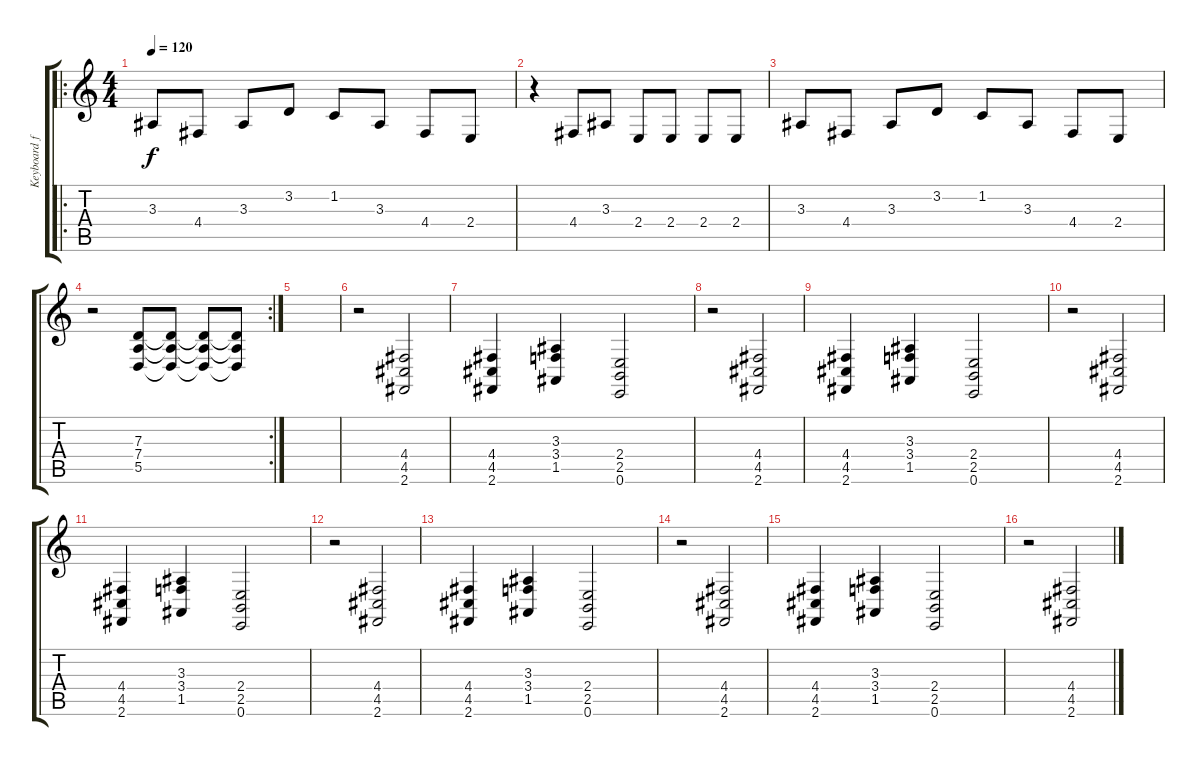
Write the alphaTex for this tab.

\track ("Keyboard fill" "Keyboard f") {instrument drawbarorgan}
\staff {score tabs}
\tuning (E4 B3 G3 D3 A2 E2) {hide}
\ro
\ts (4 4)
\tempo 120
\clef g2
\ks c
3.3.8{dy f} 4.4.8 3.3.8 3.2.8 1.2.8 3.3.8 4.4.8 2.4.8 |
r.4 4.4.8 3.3.8 2.4.8 2.4.8 2.4.8 2.4.8 |
3.3.8 4.4.8 3.3.8 3.2.8 1.2.8 3.3.8 4.4.8 2.4.8 |
\rc 2
r.2 (7.3 7.4 5.5).8 (7.3{t} 7.4{t} 5.5{t}).8 (7.3{t} 7.4{t} 5.5{t}).8 (7.3{t} 7.4{t} 5.5{t}).8 |
|
r.2 (4.4 4.5 2.6).2 |
(4.4 4.5 2.6).4 (3.3 3.4 1.5).4 (2.4 2.5 0.6).2 |
r.2 (4.4 4.5 2.6).2 |
(4.4 4.5 2.6).4 (3.3 3.4 1.5).4 (2.4 2.5 0.6).2 |
r.2 (4.4 4.5 2.6).2 |
(4.4 4.5 2.6).4 (3.3 3.4 1.5).4 (2.4 2.5 0.6).2 |
r.2 (4.4 4.5 2.6).2 |
(4.4 4.5 2.6).4 (3.3 3.4 1.5).4 (2.4 2.5 0.6).2 |
r.2 (4.4 4.5 2.6).2 |
(4.4 4.5 2.6).4 (3.3 3.4 1.5).4 (2.4 2.5 0.6).2 |
r.2 (4.4 4.5 2.6).2
